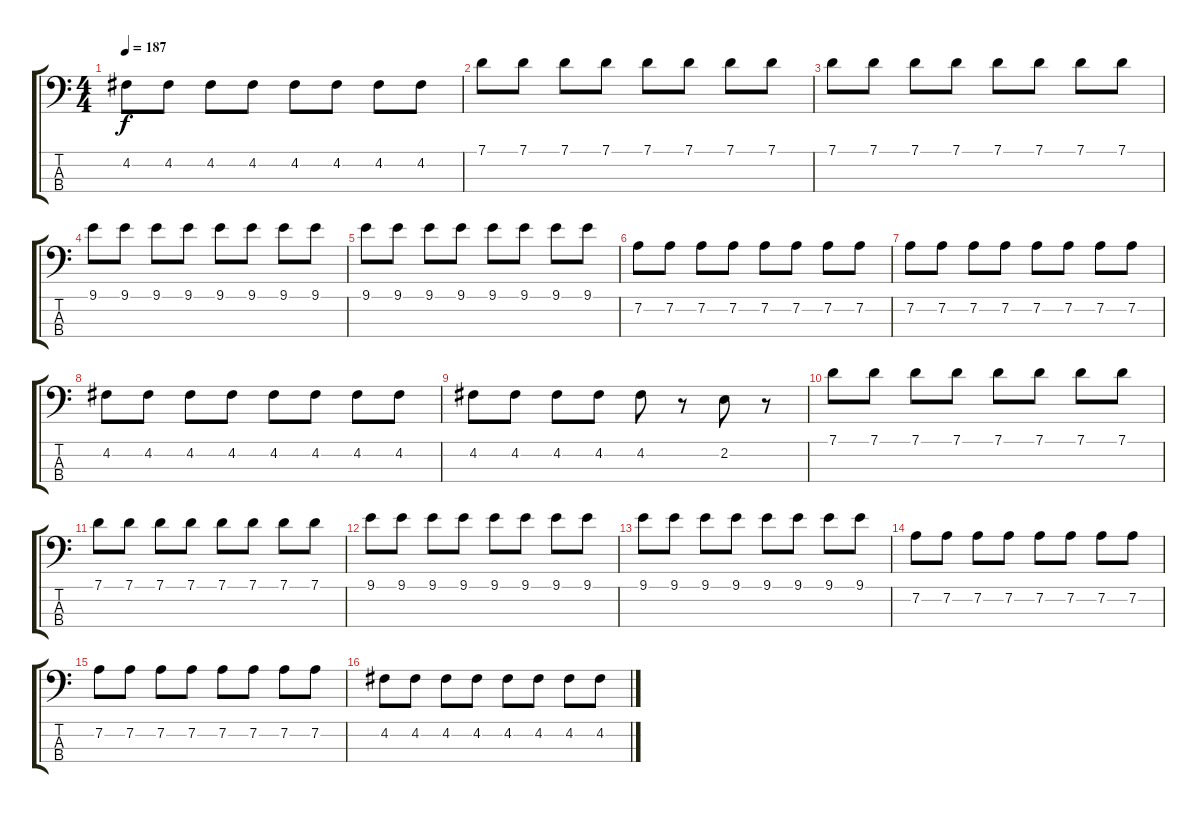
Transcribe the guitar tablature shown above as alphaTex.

\track "" {instrument electricbassfinger}
\staff {score tabs}
\tuning (G2 D2 A1 E1) {hide}
\ts (4 4)
\tempo 187
\clef f4
\ks c
4.2.8{dy f} 4.2.8 4.2.8 4.2.8 4.2.8 4.2.8 4.2.8 4.2.8 |
7.1.8 7.1.8 7.1.8 7.1.8 7.1.8 7.1.8 7.1.8 7.1.8 |
7.1.8 7.1.8 7.1.8 7.1.8 7.1.8 7.1.8 7.1.8 7.1.8 |
9.1.8 9.1.8 9.1.8 9.1.8 9.1.8 9.1.8 9.1.8 9.1.8 |
9.1.8 9.1.8 9.1.8 9.1.8 9.1.8 9.1.8 9.1.8 9.1.8 |
7.2.8 7.2.8 7.2.8 7.2.8 7.2.8 7.2.8 7.2.8 7.2.8 |
7.2.8 7.2.8 7.2.8 7.2.8 7.2.8 7.2.8 7.2.8 7.2.8 |
4.2.8 4.2.8 4.2.8 4.2.8 4.2.8 4.2.8 4.2.8 4.2.8 |
4.2.8 4.2.8 4.2.8 4.2.8 4.2.8 r.8 2.2.8 r.8 |
7.1.8 7.1.8 7.1.8 7.1.8 7.1.8 7.1.8 7.1.8 7.1.8 |
7.1.8 7.1.8 7.1.8 7.1.8 7.1.8 7.1.8 7.1.8 7.1.8 |
9.1.8 9.1.8 9.1.8 9.1.8 9.1.8 9.1.8 9.1.8 9.1.8 |
9.1.8 9.1.8 9.1.8 9.1.8 9.1.8 9.1.8 9.1.8 9.1.8 |
7.2.8 7.2.8 7.2.8 7.2.8 7.2.8 7.2.8 7.2.8 7.2.8 |
7.2.8 7.2.8 7.2.8 7.2.8 7.2.8 7.2.8 7.2.8 7.2.8 |
4.2.8 4.2.8 4.2.8 4.2.8 4.2.8 4.2.8 4.2.8 4.2.8
